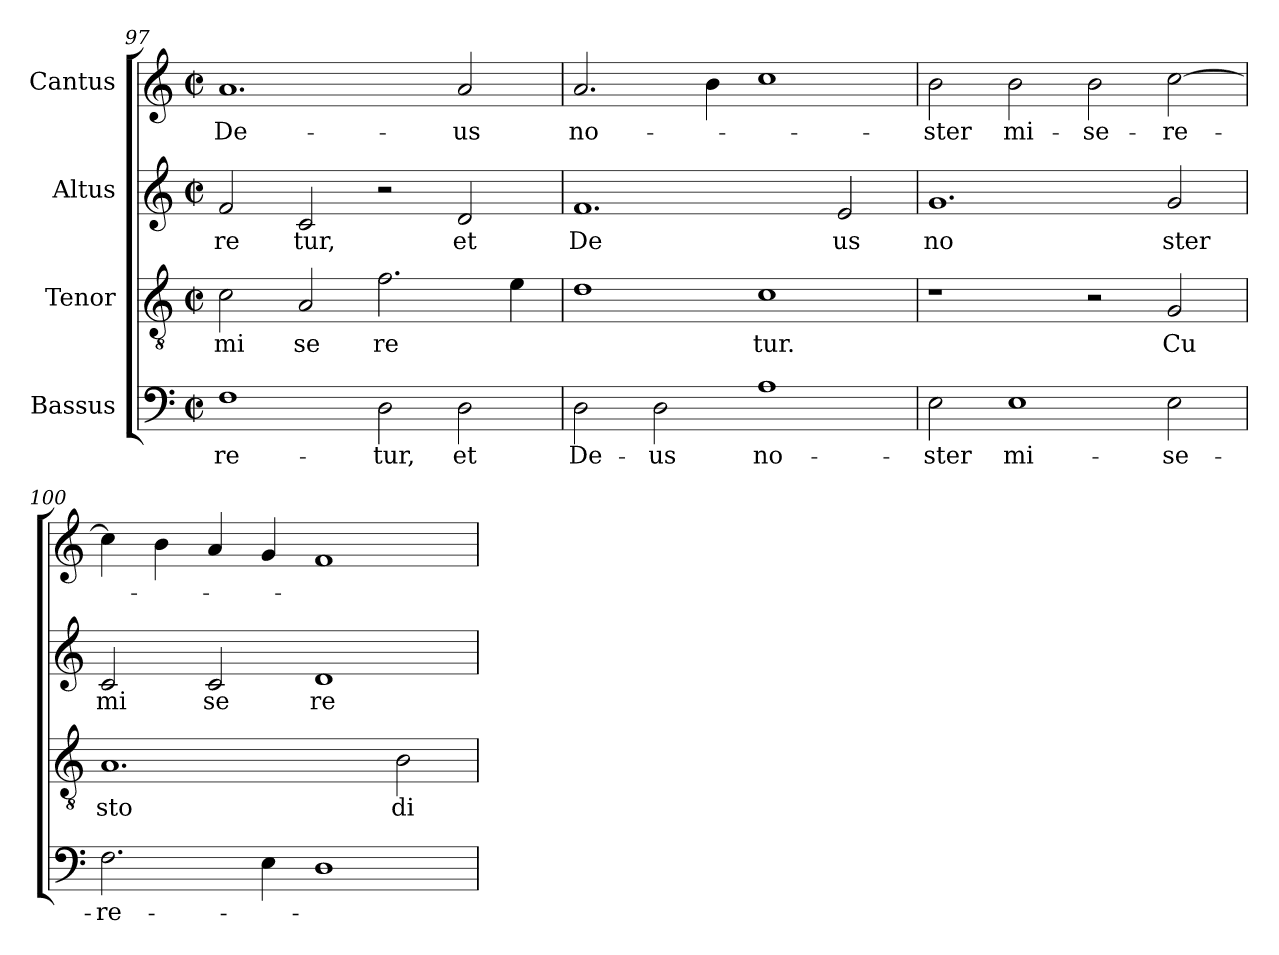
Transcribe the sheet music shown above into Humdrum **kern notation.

**kern	**text	**kern	**text	**kern	**text	**kern	**text
*part4	*part4	*part3	*part3	*part2	*part2	*part1	*part1
*staff4	*staff4	*staff3	*staff3	*staff2	*staff2	*staff1	*staff1
*I"Bassus	*	*I"Tenor	*	*I"Altus	*	*I"Cantus	*
!!LO:LB:g=z
*clefF4	*	*clefGv2	*	*clefG2	*	*clefG2	*
*M2/2	*	*M2/2	*	*M2/2	*	*M2/2	*
*met(c|)	*	*met(c|)	*	*met(c|)	*	*met(c|)	*
=97	=97	=97	=97	=97	=97	=97	=97
!	!LO:LY:b:cj	!	!LO:LY:b:cj	!	!LO:LY:b:cj	!	!LO:LY:b:cj
1F	-re-	2c\	mi	2f/	re	1.a	De-
!	!	!	!LO:LY:b:cj	!	!LO:LY:b:cj	!	!
.	.	2A/	se	2c/	tur,	.	.
!	!LO:LY:b:cj	!	!LO:LY:b:cj	!	!	!	!
2D\	-tur,	2.f\	re	2r	.	.	.
!	!LO:LY:b:cj	!	!	!	!LO:LY:b:cj	!	!LO:LY:b:cj
2D\	et	.	.	2d/	et	2a/	-us
.	.	4e\	.	.	.	.	.
=98	=98	=98	=98	=98	=98	=98	=98
!	!LO:LY:b:cj	!	!	!	!LO:LY:b:cj	!	!LO:LY:b:cj
2D\	De-	1d	.	1.f	De	2.a/	no-
!	!LO:LY:b:cj	!	!	!	!	!	!
2D\	-us	.	.	.	.	.	.
.	.	.	.	.	.	4b\	.
!	!LO:LY:b:cj	!	!LO:LY:b:cj	!	!	!	!
1A	no-	1c	tur.	.	.	1cc	.
!	!	!	!	!	!LO:LY:b:cj	!	!
.	.	.	.	2e/	us	.	.
=99	=99	=99	=99	=99	=99	=99	=99
!	!LO:LY:b:cj	!	!	!	!LO:LY:b:cj	!	!LO:LY:b:cj
2E\	-ster	1r	.	1.g	no	2b\	-ster
!	!LO:LY:b:cj	!	!	!	!	!	!LO:LY:b:cj
1E	mi-	.	.	.	.	2b\	mi-
!	!	!	!	!	!	!	!LO:LY:b:cj
.	.	2r	.	.	.	2b\	-se-
!	!LO:LY:b:cj	!	!LO:LY:b:cj	!	!LO:LY:b:cj	!	!LO:LY:b:cj
2E\	-se-	2G/	Cu	2g/	ster	[>2cc\	-re-
=100	=100	=100	=100	=100	=100	=100	=100
!	!LO:LY:b:cj	!	!LO:LY:b:cj	!	!LO:LY:b:cj	!	!
2.F\	-re-	1.A	sto	2c/	mi	4cc\]	.
.	.	.	.	.	.	4b\	.
!	!	!	!	!	!LO:LY:b:cj	!	!
.	.	.	.	2c/	se	4a/	.
4E\	.	.	.	.	.	4g/	.
!	!	!	!	!	!LO:LY:b:cj	!	!
1D	.	.	.	1d	re	1f	.
!	!	!	!LO:LY:b:cj	!	!	!	!
.	.	2B\	di	.	.	.	.
=	=	=	=	=	=	=	=
*-	*-	*-	*-	*-	*-	*-	*-
